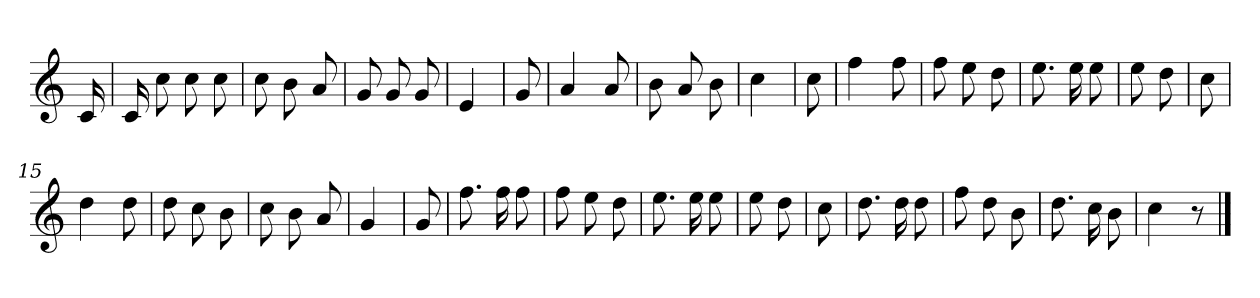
**kern
*part1
*staff1
*clefG2
*k[]
*C:
=
16c
=1
16c
8cc
8cc
8cc
=2
8cc
8b
8a
=3
8g
8g
8g
=4
4e
=5
8g
=6
4a
8a
=7
8b
8a
8b
=8
4cc
=9
8cc
=10
4ff
8ff
=11
8ff
8ee
8dd
=12
8.ee
16ee
8ee
=13
8ee
8dd
=14
8cc
=15
4dd
8dd
=16
8dd
8cc
8b
=17
8cc
8b
8a
=18
4g
=19
8g
=20
8.ff
16ff
8ff
=21
8ff
8ee
8dd
=22
8.ee
16ee
8ee
=23
8ee
8dd
=24
8cc
=25
8.dd
16dd
8dd
=26
8ff
8dd
8b
=27
8.dd
16cc
8b
=28
4cc
8r
==
*-
